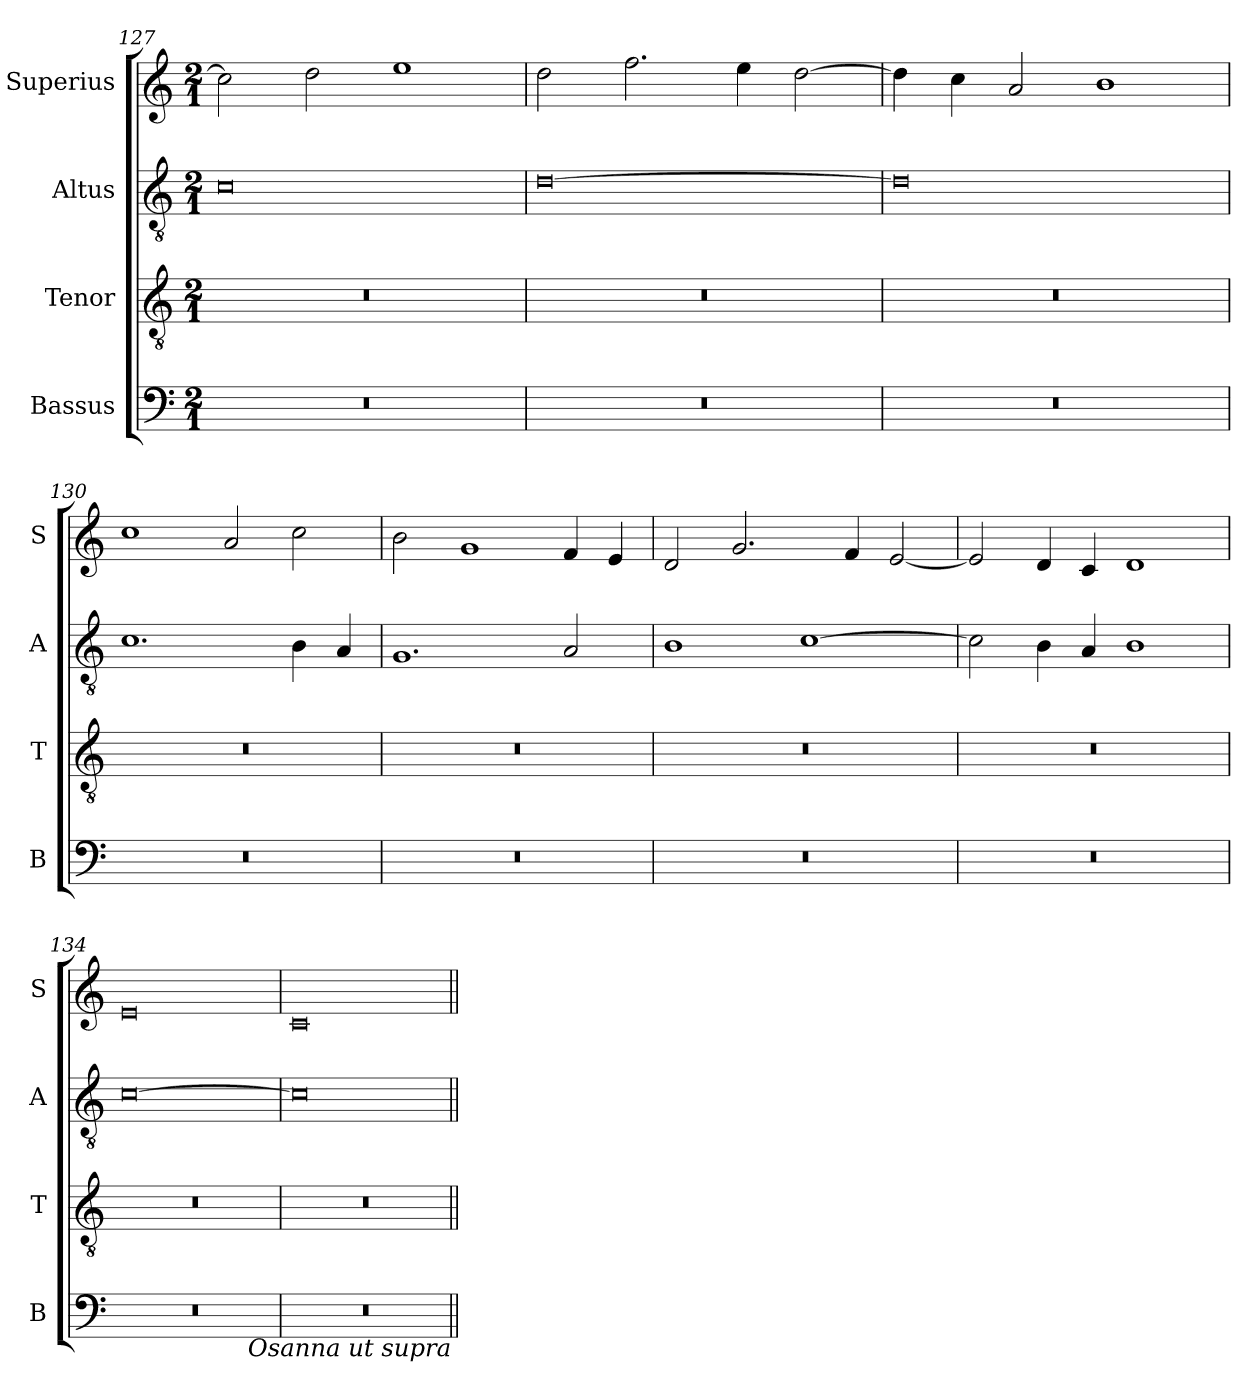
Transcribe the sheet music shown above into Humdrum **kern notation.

**kern	**kern	**kern	**kern
*part4	*part3	*part2	*part1
*staff4	*staff3	*staff2	*staff1
*I"Bassus	*I"Tenor	*I"Altus	*I"Superius
*I'B	*I'T	*I'A	*I'S
*clefF4	*clefGv2	*clefGv2	*clefG2
*k[]	*k[]	*k[]	*k[]
*M2/1	*M2/1	*M2/1	*M2/1
=127	=127	=127	=127
0r	0r	0c	2cc\]
.	.	.	2dd\
.	.	.	1ee
=128	=128	=128	=128
0r	0r	[0d	2dd\
.	.	.	2.ff\
.	.	.	4ee\
.	.	.	[2dd\
=129	=129	=129	=129
0r	0r	0d]	4dd\]
.	.	.	4cc\
.	.	.	2a/
.	.	.	1b
=130	=130	=130	=130
0r	0r	1.c	1cc
.	.	.	2a/
.	.	4B\	2cc\
.	.	4A/	.
=131	=131	=131	=131
0r	0r	1.G	2b\
.	.	.	1g
.	.	2A/	4f/
.	.	.	4e/
=132	=132	=132	=132
0r	0r	1B	2d/
.	.	.	2.g/
.	.	[1c	.
.	.	.	4f/
.	.	.	[2e/
=133	=133	=133	=133
0r	0r	2c\]	2e/]
.	.	4B\	4d/
.	.	4A/	4c/
.	.	1B	1d
=134	=134	=134	=134
0r	0r	[0c	0e
=135	=135	=135	=135
0r	0r	0c]	0c
!LO:TX:b:i:rj:t=Osanna ut supra	!	!	!
=||	=||	=||	=||
*-	*-	*-	*-
